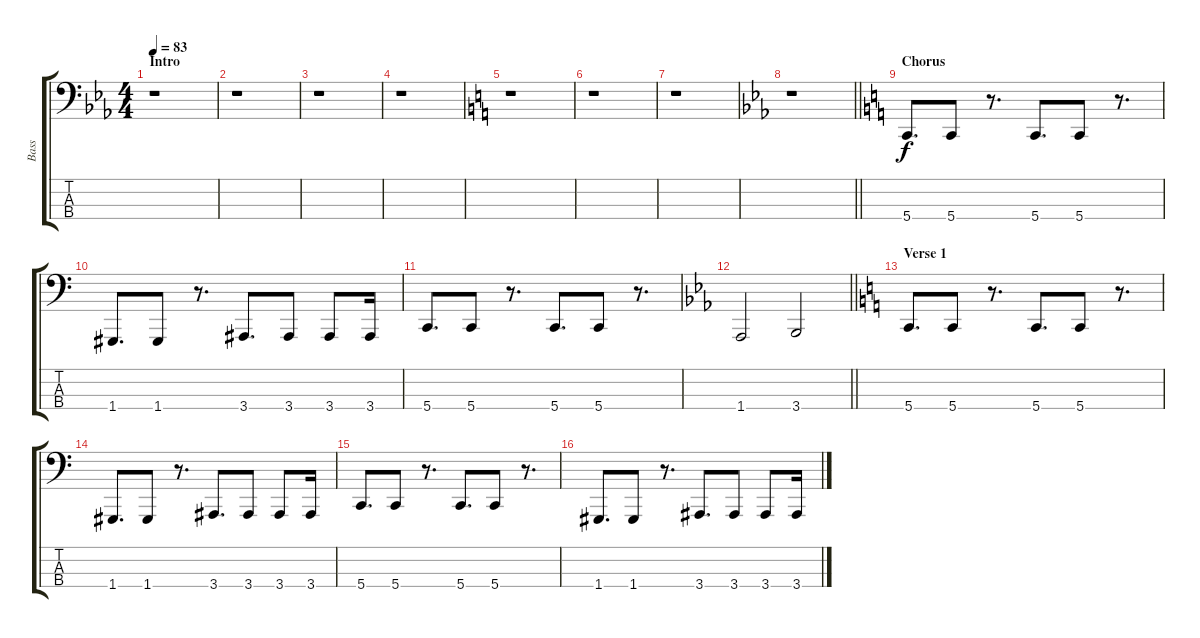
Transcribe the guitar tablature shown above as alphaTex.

\track ("Bass" "Bass") {instrument electricbassfinger}
\staff {score tabs}
\tuning (D2 A2 D1 G0) {hide}
\ts (4 4)
\section ("" "Intro")
\tempo 83
\clef f4
\ks eb
r.1{dy f instrument electricbassfinger} |
r.1 |
r.1 |
r.1 |
\ks c
r.1 |
r.1 |
r.1 |
\barLineRight lightlight
\ks eb
r.1 |
\section ("" "Chorus")
\ks c
5.4.8{d} 5.4.8 r.8{d} 5.4.8{d} 5.4.8 r.8{d} |
1.4.8{d} 1.4.8 r.8{d} 3.4.8{d} 3.4.8 3.4.8 3.4.16 |
5.4.8{d} 5.4.8 r.8{d} 5.4.8{d} 5.4.8 r.8{d} |
\barLineRight lightlight
\ks eb
1.4.2 3.4.2 |
\section ("" "Verse 1")
\ks c
5.4.8{d} 5.4.8 r.8{d} 5.4.8{d} 5.4.8 r.8{d} |
1.4.8{d} 1.4.8 r.8{d} 3.4.8{d} 3.4.8 3.4.8 3.4.16 |
5.4.8{d} 5.4.8 r.8{d} 5.4.8{d} 5.4.8 r.8{d} |
1.4.8{d} 1.4.8 r.8{d} 3.4.8{d} 3.4.8 3.4.8 3.4.16
